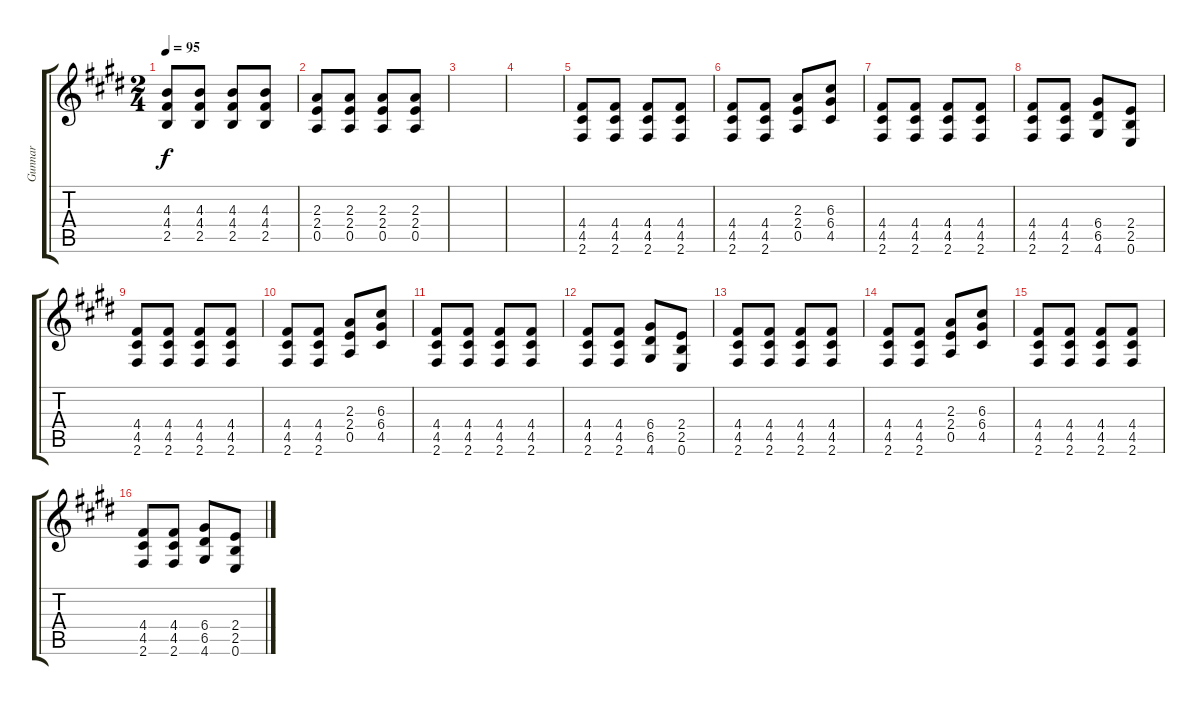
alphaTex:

\track ("Gunnar" "Gunnar") {instrument distortionguitar}
\staff {score tabs}
\tuning (E4 B3 G3 D3 A2 E2) {hide}
\ts (2 4)
\tempo 95
\clef g2
\ks e
(4.3 4.4 2.5).8{dy f} (4.3 4.4 2.5).8 (4.3 4.4 2.5).8 (4.3 4.4 2.5).8 |
(2.3 2.4 0.5).8 (2.3 2.4 0.5).8 (2.3 2.4 0.5).8 (2.3 2.4 0.5).8 |
|
|
(4.4 4.5 2.6).8{volume 10} (4.4 4.5 2.6).8 (4.4 4.5 2.6).8 (4.4 4.5 2.6).8 |
(4.4 4.5 2.6).8 (4.4 4.5 2.6).8 (2.3 2.4 0.5).8 (6.3 6.4 4.5).8 |
(4.4 4.5 2.6).8 (4.4 4.5 2.6).8 (4.4 4.5 2.6).8 (4.4 4.5 2.6).8 |
(4.4 4.5 2.6).8 (4.4 4.5 2.6).8 (6.4 6.5 4.6).8 (2.4 2.5 0.6).8 |
(4.4 4.5 2.6).8 (4.4 4.5 2.6).8 (4.4 4.5 2.6).8 (4.4 4.5 2.6).8 |
(4.4 4.5 2.6).8 (4.4 4.5 2.6).8 (2.3 2.4 0.5).8 (6.3 6.4 4.5).8 |
(4.4 4.5 2.6).8 (4.4 4.5 2.6).8 (4.4 4.5 2.6).8 (4.4 4.5 2.6).8 |
(4.4 4.5 2.6).8 (4.4 4.5 2.6).8 (6.4 6.5 4.6).8 (2.4 2.5 0.6).8 |
(4.4 4.5 2.6).8 (4.4 4.5 2.6).8 (4.4 4.5 2.6).8 (4.4 4.5 2.6).8 |
(4.4 4.5 2.6).8 (4.4 4.5 2.6).8 (2.3 2.4 0.5).8 (6.3 6.4 4.5).8 |
(4.4 4.5 2.6).8 (4.4 4.5 2.6).8 (4.4 4.5 2.6).8 (4.4 4.5 2.6).8 |
(4.4 4.5 2.6).8 (4.4 4.5 2.6).8 (6.4 6.5 4.6).8 (2.4 2.5 0.6).8
